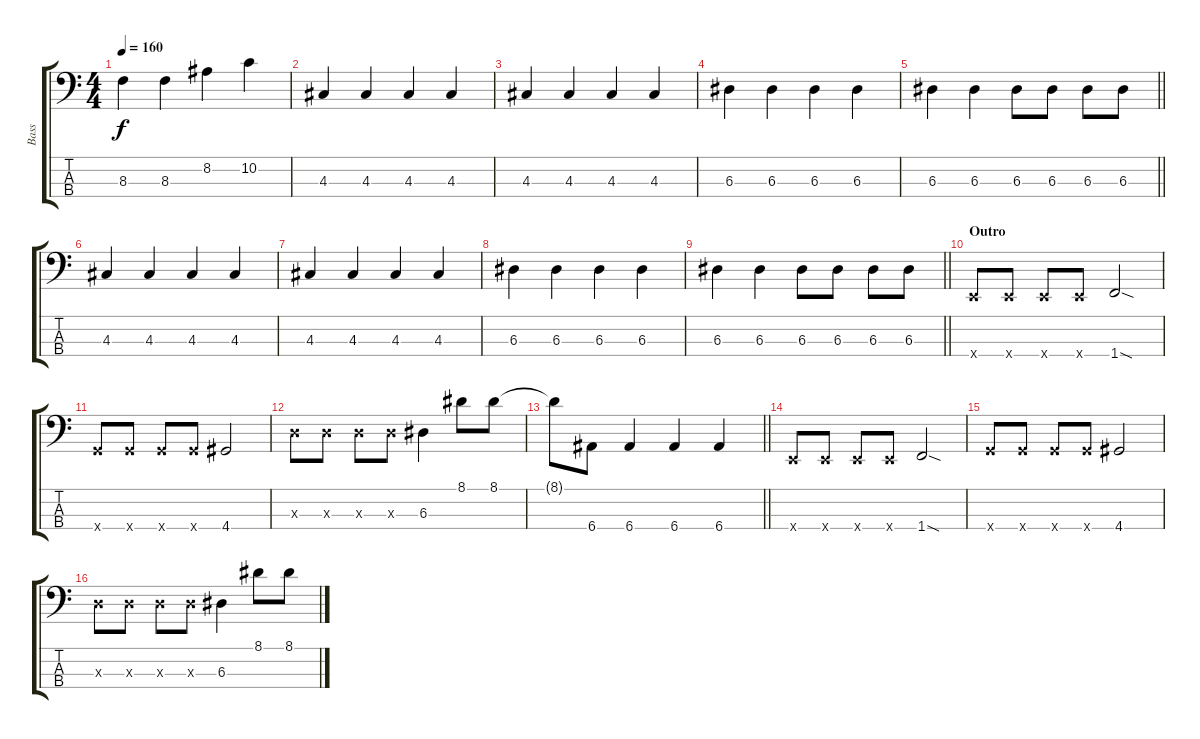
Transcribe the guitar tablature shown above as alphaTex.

\track ("Bass" "Bass") {instrument electricbasspick}
\staff {score tabs}
\tuning (G2 D2 A1 E1) {hide}
\ts (4 4)
\tempo 160
\clef f4
\ks c
8.3.4{dy f} 8.3.4 8.2.4 10.2.4 |
4.3.4 4.3.4 4.3.4 4.3.4 |
4.3.4 4.3.4 4.3.4 4.3.4 |
6.3.4 6.3.4 6.3.4 6.3.4 |
\barLineRight lightlight
6.3.4 6.3.4 6.3.8 6.3.8 6.3.8 6.3.8 |
4.3.4 4.3.4 4.3.4 4.3.4 |
4.3.4 4.3.4 4.3.4 4.3.4 |
6.3.4 6.3.4 6.3.4 6.3.4 |
\barLineRight lightlight
6.3.4 6.3.4 6.3.8 6.3.8 6.3.8 6.3.8 |
\section ("" "Outro")
0.4{x}.8 0.4{x}.8 0.4{x}.8 0.4{x}.8 1.4{sod}.2 |
3.4{x}.8 3.4{x}.8 3.4{x}.8 3.4{x}.8 4.4.2 |
5.3{x}.8 5.3{x}.8 5.3{x}.8 5.3{x}.8 6.3.4 8.1.8 8.1.8 |
\barLineRight lightlight
8.1{t}.8 6.4.8 6.4.4 6.4.4 6.4.4 |
0.4{x}.8 0.4{x}.8 0.4{x}.8 0.4{x}.8 1.4{sod}.2 |
3.4{x}.8 3.4{x}.8 3.4{x}.8 3.4{x}.8 4.4.2 |
5.3{x}.8 5.3{x}.8 5.3{x}.8 5.3{x}.8 6.3.4 8.1.8 8.1.8
